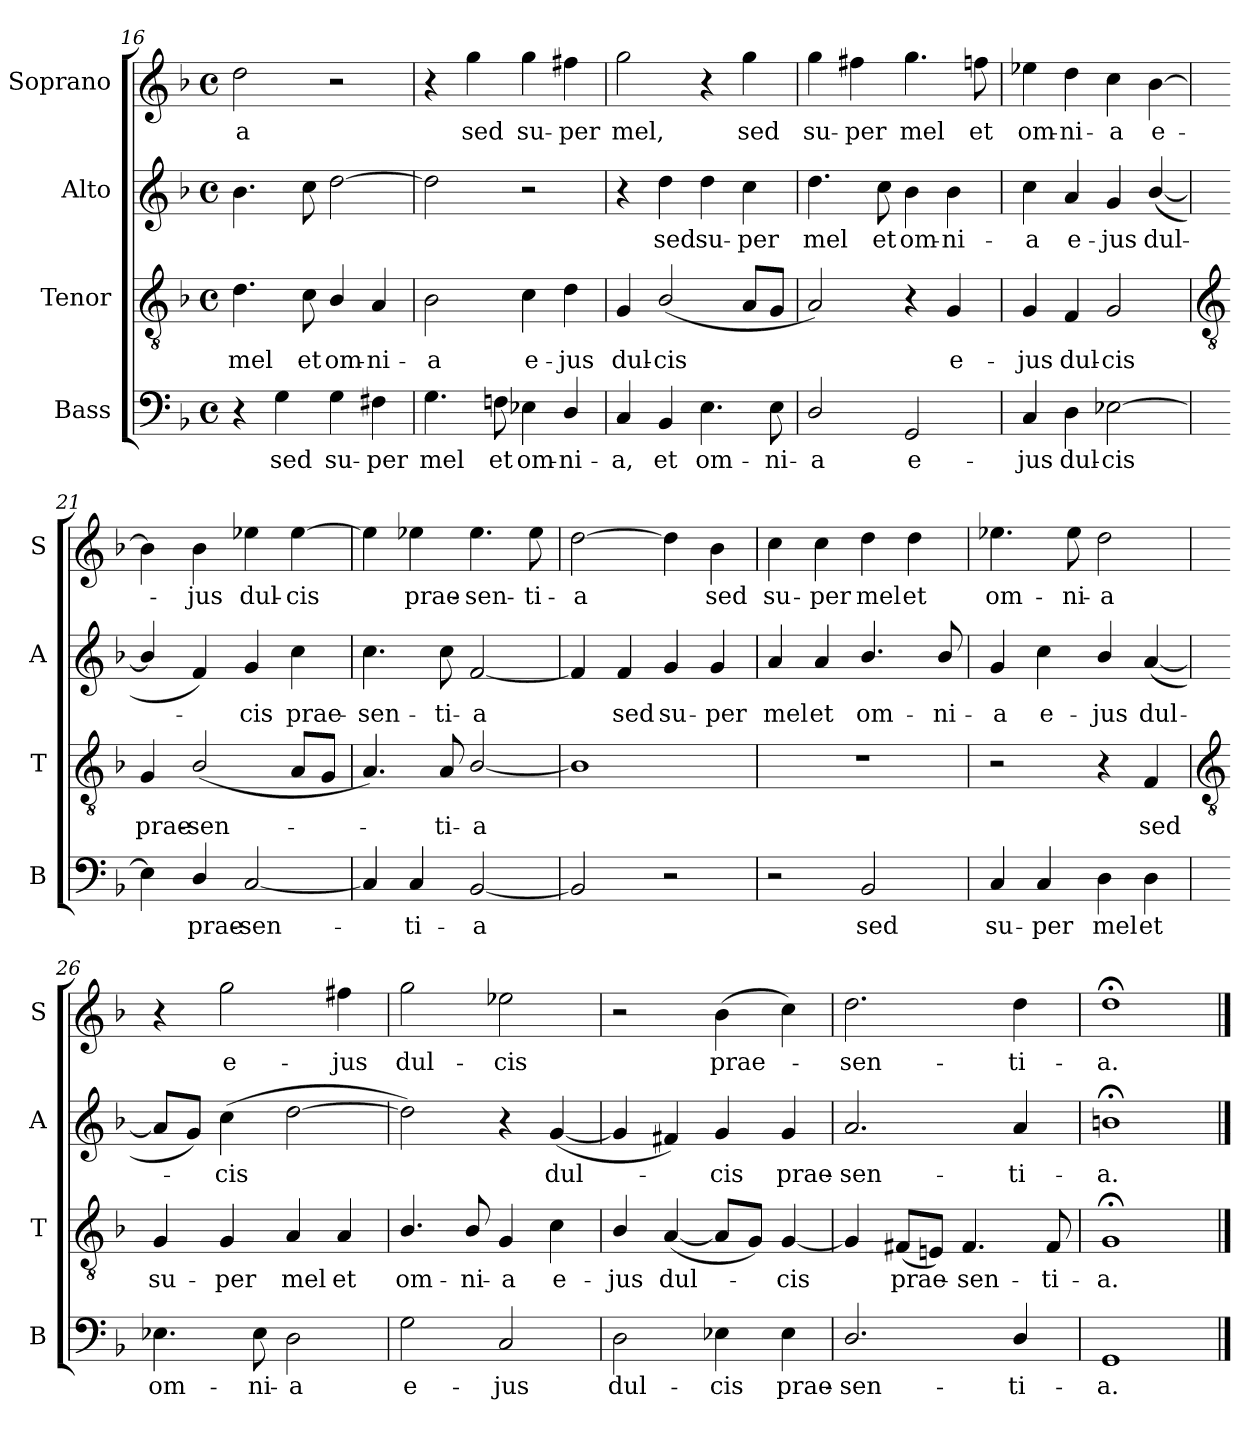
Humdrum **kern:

**kern	**text	**kern	**text	**kern	**text	**kern	**text
*part4	*part4	*part3	*part3	*part2	*part2	*part1	*part1
*staff4	*staff4	*staff3	*staff3	*staff2	*staff2	*staff1	*staff1
*I"Bass	*	*I"Tenor	*	*I"Alto	*	*I"Soprano	*
*I'B	*	*I'T	*	*I'A	*	*I'S	*
!!LO:LB:g=z
*clefF4	*	*clefGv2	*	*clefG2	*	*clefG2	*
*k[b-]	*	*k[b-]	*	*k[b-]	*	*k[b-]	*
*F:	*	*F:	*	*F:	*	*F:	*
*M4/4	*	*M4/4	*	*M4/4	*	*M4/4	*
*met(c)	*	*met(c)	*	*met(c)	*	*met(c)	*
=16	=16	=16	=16	=16	=16	=16	=16
!	!	!	!LO:LY:b	!	!	!	!LO:LY:b
4r	.	4.d	mel	4.b-	.	2dd	-a
!	!LO:LY:b	!	!	!	!	!	!
4G	sed	.	.	.	.	.	.
!	!	!	!LO:LY:b	!	!	!	!
.	.	8c	et	8cc	.	.	.
!	!LO:LY:b	!	!LO:LY:b	!	!	!	!
4G	su-	4B-/	om-	[2dd	.	2r	.
!	!LO:LY:b	!	!LO:LY:b	!	!	!	!
4F#X	-per	4A	-ni-	.	.	.	.
=17	=17	=17	=17	=17	=17	=17	=17
!	!LO:LY:b	!	!LO:LY:b	!	!	!	!
4.G	mel	2B-	-a	2dd]	.	4r	.
!	!	!	!	!	!	!	!LO:LY:b
.	.	.	.	.	.	4gg	sed
!	!LO:LY:b	!	!	!	!	!	!
8Fn	et	.	.	.	.	.	.
!	!LO:LY:b	!	!LO:LY:b	!	!	!	!LO:LY:b
4E-X	om-	4c	e-	2r	.	4gg	su-
!	!LO:LY:b	!	!LO:LY:b	!	!	!	!LO:LY:b
4D/	-ni-	4d	-jus	.	.	4ff#X	-per
=18	=18	=18	=18	=18	=18	=18	=18
!	!LO:LY:b	!	!LO:LY:b	!	!	!	!LO:LY:b
4C	-a,	4G	dul-	4r	.	2gg	mel,
!	!LO:LY:b	!	!LO:LY:b	!	!LO:LY:b	!	!
4BB-	et	(<2B-/	-cis	4dd	sed	.	.
!	!LO:LY:b	!	!	!	!LO:LY:b	!	!
4.E	om-	.	.	4dd	su-	4r	.
!	!	!	!	!	!LO:LY:b	!	!LO:LY:b
.	.	8AL	.	4cc	-per	4gg	sed
!	!LO:LY:b	!	!	!	!	!	!
8E	-ni-	8GJ	.	.	.	.	.
=19	=19	=19	=19	=19	=19	=19	=19
!	!LO:LY:b	!	!	!	!LO:LY:b	!	!LO:LY:b
2D/	-a	2A)	.	4.dd	mel	4gg	su-
!	!	!	!	!	!	!	!LO:LY:b
.	.	.	.	.	.	4ff#X	-per
!	!	!	!	!	!LO:LY:b	!	!
.	.	.	.	8cc	et	.	.
!	!LO:LY:b	!	!	!	!LO:LY:b	!	!LO:LY:b
2GG	e-	4r	.	4b-	om-	4.gg	mel
!	!	!	!LO:LY:b	!	!LO:LY:b	!	!
.	.	4G	e-	4b-	-ni-	.	.
!	!	!	!	!	!	!	!LO:LY:b
.	.	.	.	.	.	8ffn	et
=20	=20	=20	=20	=20	=20	=20	=20
!	!LO:LY:b	!	!LO:LY:b	!	!LO:LY:b	!	!LO:LY:b
4C	-jus	4G	-jus	4cc	-a	4ee-X	om-
!	!LO:LY:b	!	!LO:LY:b	!	!LO:LY:b	!	!LO:LY:b
4D	dul-	4F	dul-	4a	e-	4dd	-ni-
!	!LO:LY:b	!	!LO:LY:b	!	!LO:LY:b	!	!LO:LY:b
[2E-X	-cis	2G	-cis	4g	-jus	4cc	-a
!	!	!	!	!	!LO:LY:b	!	!LO:LY:b
.	.	.	.	(<[4b-/	dul-	[4b-	e-
!!LO:LB:g=z
=21	=21	=21	=21	=21	=21	=21	=21
*	*	*clefGv2	*	*	*	*	*
!	!	!	!LO:LY:b	!	!	!	!
4E-]	.	4G	prae-	4b-/]	.	4b-]	.
!	!LO:LY:b	!	!LO:LY:b	!	!	!	!LO:LY:b
4D/	prae-	(<2B-/	-sen-	4f)	.	4b-	jus
!	!LO:LY:b	!	!	!	!LO:LY:b	!	!LO:LY:b
[2C	-sen-	.	.	4g	cis	4ee-X	dul-
!	!	!	!	!	!LO:LY:b	!	!LO:LY:b
.	.	8AL	.	4cc	prae-	[4ee-	-cis
.	.	8GJ	.	.	.	.	.
=22	=22	=22	=22	=22	=22	=22	=22
!	!	!	!	!	!LO:LY:b	!	!
4C]	.	4.A)	.	4.cc	-sen-	4ee-]	.
!	!LO:LY:b	!	!	!	!	!	!LO:LY:b
4C	ti-	.	.	.	.	4ee-	prae-
!	!	!	!LO:LY:b	!	!LO:LY:b	!	!
.	.	8A	ti-	8cc	-ti-	.	.
!	!LO:LY:b	!	!LO:LY:b	!	!LO:LY:b	!	!LO:LY:b
[2BB-	-a	[2B-/	-a	[2f	-a	4.ee-	-sen-
!	!	!	!	!	!	!	!LO:LY:b
.	.	.	.	.	.	8ee-	-ti-
=23	=23	=23	=23	=23	=23	=23	=23
!	!	!	!	!	!	!	!LO:LY:b
2BB-]	.	1B-]	.	4f]	.	[2dd	-a
!	!	!	!	!	!LO:LY:b	!	!
.	.	.	.	4f	sed	.	.
!	!	!	!	!	!LO:LY:b	!	!
2r	.	.	.	4g	su-	4dd]	.
!	!	!	!	!	!LO:LY:b	!	!LO:LY:b
.	.	.	.	4g	-per	4b-	sed
=24	=24	=24	=24	=24	=24	=24	=24
!	!	!	!	!	!LO:LY:b	!	!LO:LY:b
2r	.	1r	.	4a	mel	4cc	su-
!	!	!	!	!	!LO:LY:b	!	!LO:LY:b
.	.	.	.	4a	et	4cc	-per
!	!LO:LY:b	!	!	!	!LO:LY:b	!	!LO:LY:b
2BB-	sed	.	.	4.b-/	om-	4dd	mel
!	!	!	!	!	!	!	!LO:LY:b
.	.	.	.	.	.	4dd	et
!	!	!	!	!	!LO:LY:b	!	!
.	.	.	.	8b-/	-ni-	.	.
=25	=25	=25	=25	=25	=25	=25	=25
!	!LO:LY:b	!	!	!	!LO:LY:b	!	!LO:LY:b
4C	su-	2r	.	4g	-a	4.ee-X	om-
!	!LO:LY:b	!	!	!	!LO:LY:b	!	!
4C	-per	.	.	4cc	e-	.	.
!	!	!	!	!	!	!	!LO:LY:b
.	.	.	.	.	.	8ee-	-ni-
!	!LO:LY:b	!	!	!	!LO:LY:b	!	!LO:LY:b
4D	mel	4r	.	4b-/	-jus	2dd	-a
!	!LO:LY:b	!	!LO:LY:b	!	!LO:LY:b	!	!
4D	et	4F	sed	(<[4a	dul-	.	.
!!LO:LB:g=z
=26	=26	=26	=26	=26	=26	=26	=26
*	*	*clefGv2	*	*	*	*	*
!	!LO:LY:b	!	!LO:LY:b	!	!	!	!
4.E-X	om-	4G	su-	8aL]	.	4r	.
.	.	.	.	8gJ)	.	.	.
!	!	!	!LO:LY:b	!	!LO:LY:b	!	!LO:LY:b
.	.	4G	-per	(>4cc	cis	2gg	e-
!	!LO:LY:b	!	!	!	!	!	!
8E-	-ni-	.	.	.	.	.	.
!	!LO:LY:b	!	!LO:LY:b	!	!	!	!
2D	-a	4A	mel	[2dd	.	.	.
!	!	!	!LO:LY:b	!	!	!	!LO:LY:b
.	.	4A	et	.	.	4ff#X	-jus
=27	=27	=27	=27	=27	=27	=27	=27
!	!LO:LY:b	!	!LO:LY:b	!	!	!	!LO:LY:b
2G	e-	4.B-/	om-	2dd])	.	2gg	dul-
!	!	!	!LO:LY:b	!	!	!	!
.	.	8B-/	-ni-	.	.	.	.
!	!LO:LY:b	!	!LO:LY:b	!	!	!	!LO:LY:b
2C	-jus	4G	-a	4r	.	2ee-X	-cis
!	!	!	!LO:LY:b	!	!LO:LY:b	!	!
.	.	4c	e-	(<[4g	dul-	.	.
=28	=28	=28	=28	=28	=28	=28	=28
!	!LO:LY:b	!	!LO:LY:b	!	!	!	!
2D	dul-	4B-/	-jus	4g]	.	2r	.
!	!	!	!LO:LY:b	!	!	!	!
.	.	(<[4A	dul-	4f#X)	.	.	.
!	!LO:LY:b	!	!	!	!LO:LY:b	!	!LO:LY:b
4E-X	-cis	8AL]	.	4g	cis	(>4b-	prae-
.	.	8GJ)	.	.	.	.	.
!	!LO:LY:b	!	!LO:LY:b	!	!LO:LY:b	!	!
4E-	prae-	[4G	cis	4g	prae-	4cc)	.
=29	=29	=29	=29	=29	=29	=29	=29
!	!LO:LY:b	!	!	!	!LO:LY:b	!	!LO:LY:b
2.D/	-sen-	4G]	.	2.a	-sen-	2.dd	sen-
!	!	!	!LO:LY:b	!	!	!	!
.	.	(<8F#XL	prae-	.	.	.	.
.	.	8EnJ)	.	.	.	.	.
!	!	!	!LO:LY:b	!	!	!	!
.	.	4.F#	sen-	.	.	.	.
!	!LO:LY:b	!	!	!	!LO:LY:b	!	!LO:LY:b
4D/	-ti-	.	.	4a	-ti-	4dd	-ti-
!	!	!	!LO:LY:b	!	!	!	!
.	.	8F#	-ti-	.	.	.	.
=30	=30	=30	=30	=30	=30	=30	=30
!	!LO:LY:b	!	!LO:LY:b	!	!LO:LY:b	!	!LO:LY:b
1GG	-a.	1G;<	-a.	1bn;<	-a.	1dd;<	-a.
==	==	==	==	==	==	==	==
*-	*-	*-	*-	*-	*-	*-	*-
